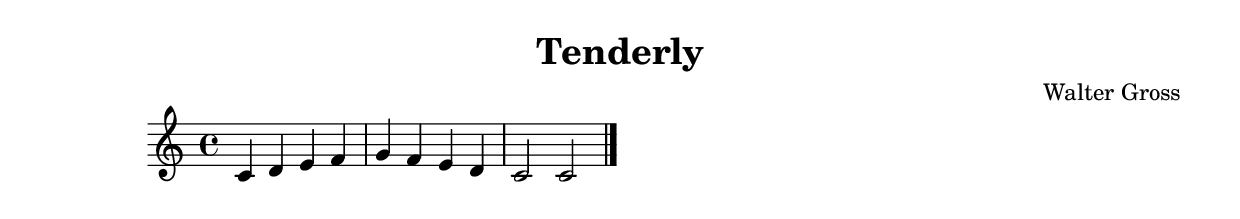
\version "2.24.4"

\header {
  title = "Tenderly"
  composer = "Walter Gross"
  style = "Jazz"
}

\score {
  \new Staff {
    \clef treble
    \time 4/4
    \key c \major
    
    % Simple chord progression placeholder
    c'4 d' e' f' |
    g' f' e' d' |
    c'2 c'2 |
    \bar "|."
  }
  \layout {}
  \midi {
    \tempo 4 = 120
  }
}